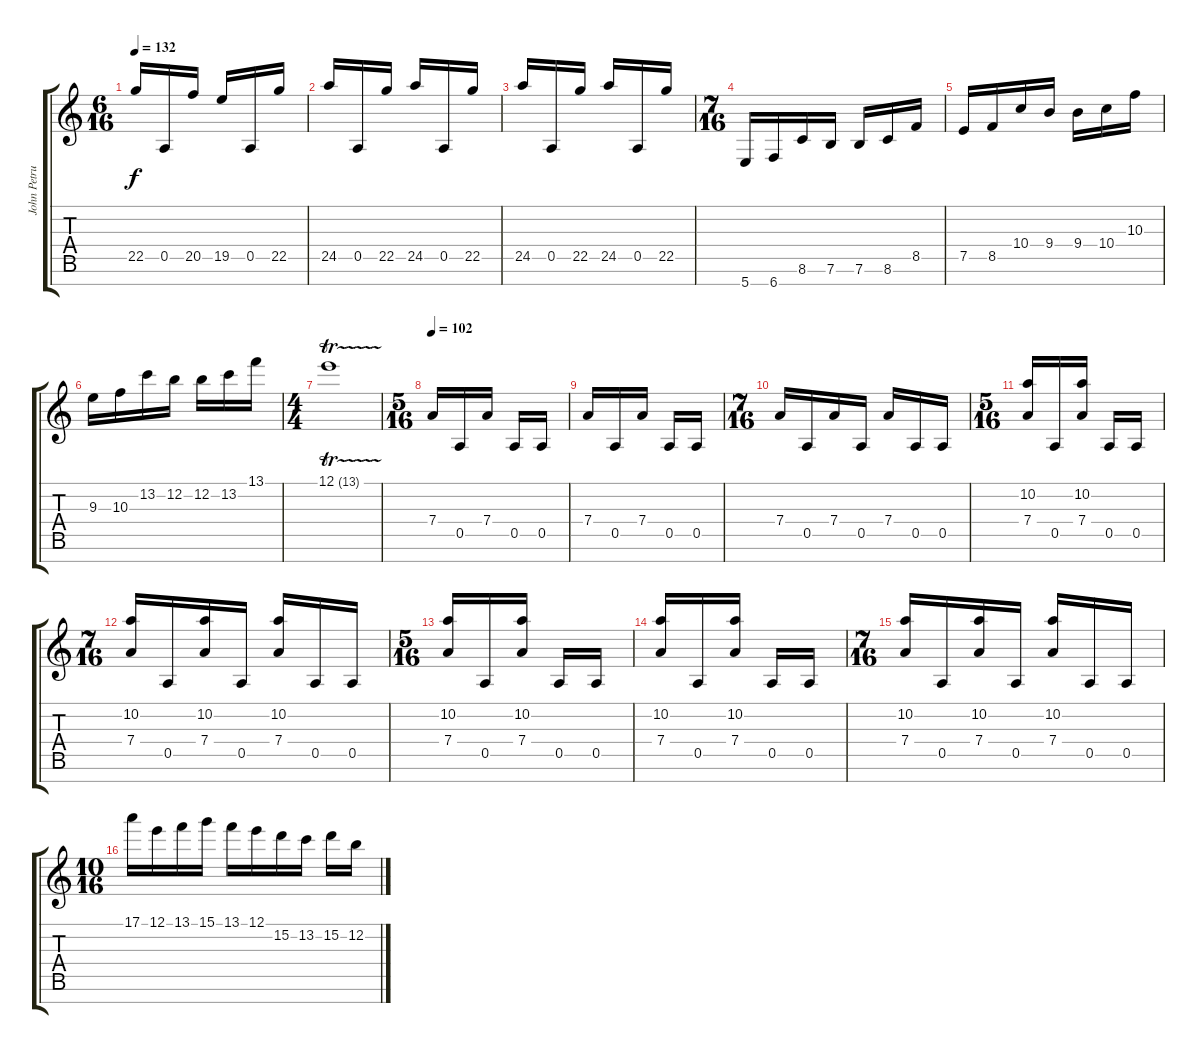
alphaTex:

\track ("John Petrucci Guitar 1 (main)" "John Petru") {instrument overdrivenguitar}
\staff {score tabs}
\tuning (E4 B3 G3 D3 A2 E2 B1) {hide}
\ts (6 16)
\tempo 132
\clef g2
\ks c
22.5.16{dy f} 0.5.16 20.5.16 19.5.16 0.5.16 22.5.16 |
24.5.16 0.5.16 22.5.16 24.5.16 0.5.16 22.5.16 |
24.5.16 0.5.16 22.5.16 24.5.16 0.5.16 22.5.16 |
\ts (7 16)
5.7.16 6.7.16 8.6.16 7.6.16 7.6.16 8.6.16 8.5.16 |
7.5.16 8.5.16 10.4.16 9.4.16 9.4.16 10.4.16 10.3.16 |
9.3.16 10.3.16 13.2.16 12.2.16 12.2.16 13.2.16 13.1.16 |
\ts (4 4)
12.1{tr (13 32)}.1 |
\ts (5 16)
\tempo 102
7.4.16 0.5.16 7.4.16 0.5.16 0.5.16 |
7.4.16 0.5.16 7.4.16 0.5.16 0.5.16 |
\ts (7 16)
7.4.16 0.5.16 7.4.16 0.5.16 7.4.16 0.5.16 0.5.16 |
\ts (5 16)
(10.2 7.4).16 0.5.16 (10.2 7.4).16 0.5.16 0.5.16 |
\ts (7 16)
(10.2 7.4).16 0.5.16 (10.2 7.4).16 0.5.16 (10.2 7.4).16 0.5.16 0.5.16 |
\ts (5 16)
(10.2 7.4).16 0.5.16 (10.2 7.4).16 0.5.16 0.5.16 |
(10.2 7.4).16 0.5.16 (10.2 7.4).16 0.5.16 0.5.16 |
\ts (7 16)
(10.2 7.4).16 0.5.16 (10.2 7.4).16 0.5.16 (10.2 7.4).16 0.5.16 0.5.16 |
\ts (10 16)
17.1.16 12.1.16 13.1.16 15.1.16 13.1.16 12.1.16 15.2.16 13.2.16 15.2.16 12.2.16
